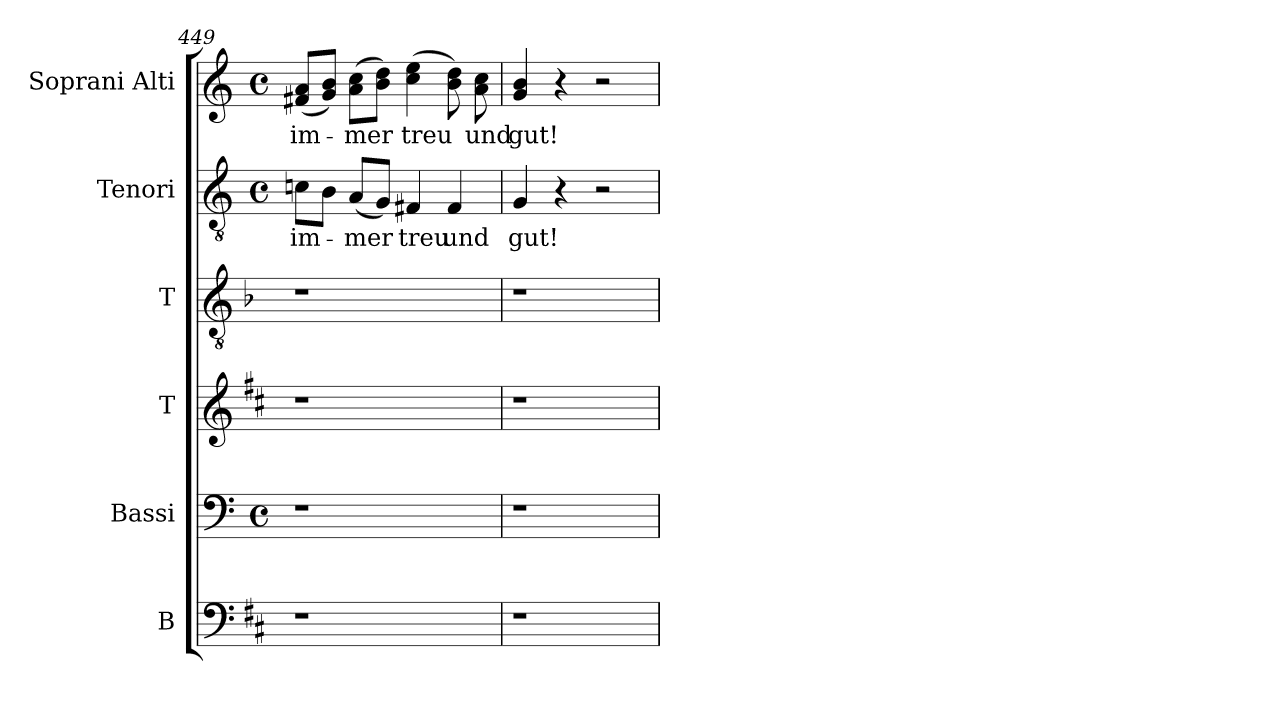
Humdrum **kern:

**kern	**kern	**kern	**kern	**kern	**text	**kern	**text
*part6	*part5	*part4	*part3	*part2	*part2	*part1	*part1
*staff6	*staff5	*staff4	*staff3	*staff2	*staff2	*staff1	*staff1
*I"B	*I"Bassi	*I"T	*I"T	*I"Tenori	*	*I"Soprani  Alti	*
*I'B	*I'B	*I'T	*I'T	*I'T	*	*I'S  A	*
!!LO:LB:g=z
*clefF4	*clefF4	*clefG2	*clefGv2	*clefGv2	*	*clefG2	*
*k[f#c#]	*k[]	*k[f#c#]	*k[b-]	*k[]	*	*k[]	*
*D:	*C:	*D:	*F:	*C:	*	*C:	*
*	*M4/4	*	*	*M4/4	*	*M4/4	*
*	*met(c)	*	*	*met(c)	*	*met(c)	*
=449	=449	=449	=449	=449	=449	=449	=449
!	!	!	!	!	!LO:LY:b:cj	!	!LO:LY:b:cj
1r	1r	1r	1r	8cn\L	im-	(<8a/ 8f#X/L	im-
.	.	.	.	8B\J	.	8b/ 8g/J)	.
!	!	!	!	!	!LO:LY:b:cj	!	!LO:LY:b:cj
.	.	.	.	(<8A/L	-mer	(>8cc\ 8a\L	-mer
.	.	.	.	8G/J)	.	8dd\ 8b\J)	.
!	!	!	!	!	!LO:LY:b:cj	!	!LO:LY:b:cj
.	.	.	.	4F#X/	treu	(>4ee\ 4cc\	treu
!	!	!	!	!	!LO:LY:b:cj	!	!
.	.	.	.	4F#/	und	8dd\ 8b\)	.
!	!	!	!	!	!	!	!LO:LY:b:cj
.	.	.	.	.	.	8cc\ 8a\	und
=450	=450	=450	=450	=450	=450	=450	=450
!	!	!	!	!	!LO:LY:b:cj	!	!LO:LY:b:cj
1r	1r	1r	1r	4G/	gut!	4b/ 4g/	gut!
.	.	.	.	4r	.	4r	.
.	.	.	.	2r	.	2r	.
=	=	=	=	=	=	=	=
*-	*-	*-	*-	*-	*-	*-	*-
